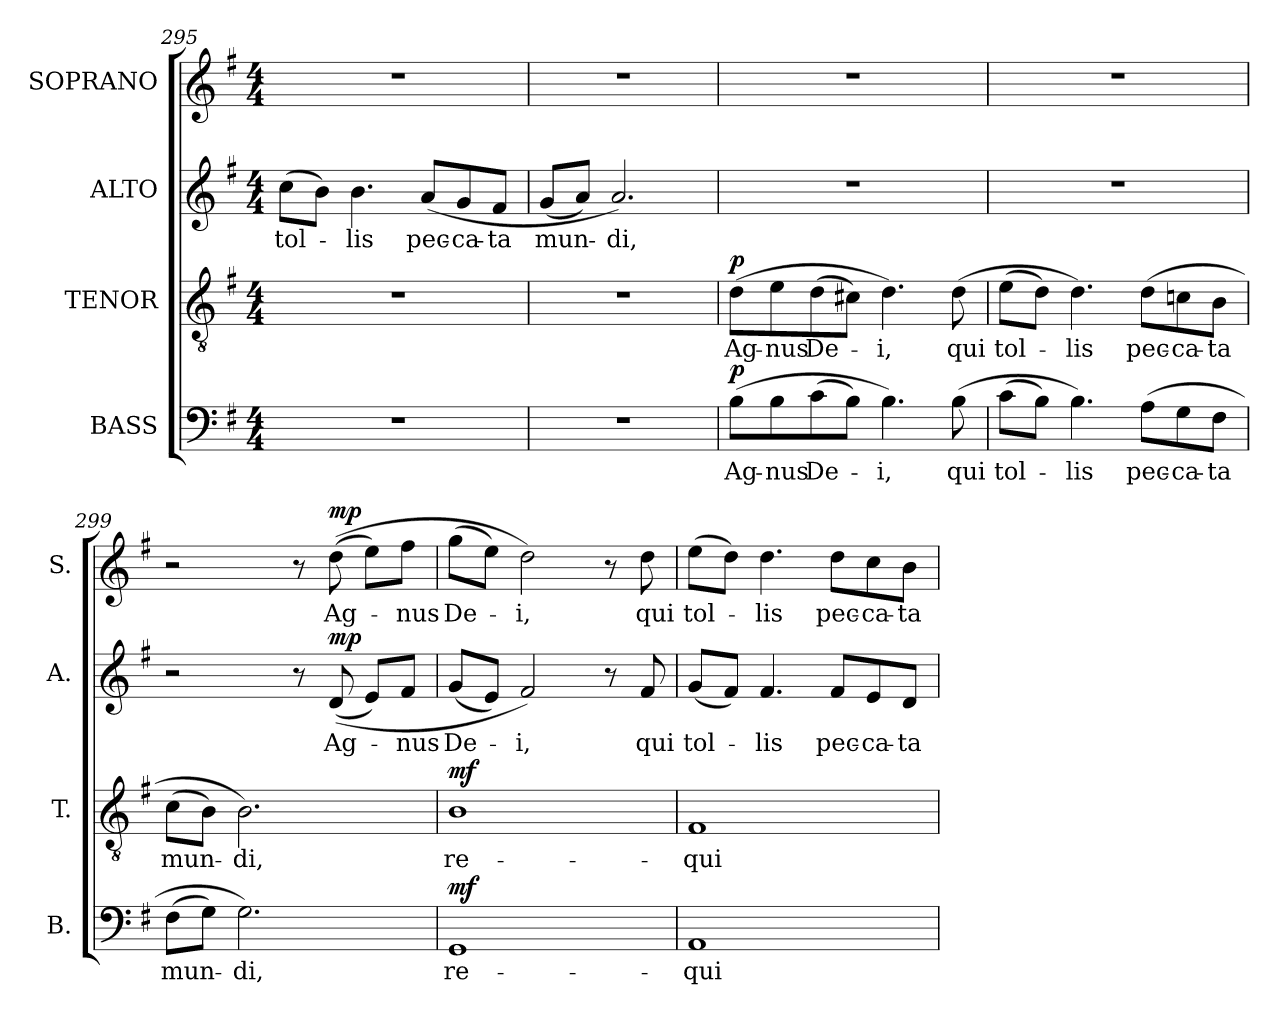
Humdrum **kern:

**kern	**text	**dynam	**kern	**text	**dynam	**kern	**text	**dynam	**kern	**text	**dynam
*part4	*part4	*part4	*part3	*part3	*part3	*part2	*part2	*part2	*part1	*part1	*part1
*staff4	*staff4	*staff4	*staff3	*staff3	*staff3	*staff2	*staff2	*staff2	*staff1	*staff1	*staff1
*I"BASS	*	*	*I"TENOR	*	*	*I"ALTO	*	*	*I"SOPRANO	*	*
*I'B.	*	*	*I'T.	*	*	*I'A.	*	*	*I'S.	*	*
*clefF4	*	*	*clefGv2	*	*	*clefG2	*	*	*clefG2	*	*
*	*	*	*ITrd7c12	*	*	*	*	*	*	*	*
*k[f#]	*	*	*k[f#]	*	*	*k[f#]	*	*	*k[f#]	*	*
*G:	*	*	*G:	*	*	*G:	*	*	*G:	*	*
*M4/4	*	*	*M4/4	*	*	*M4/4	*	*	*M4/4	*	*
=295	=295	=295	=295	=295	=295	=295	=295	=295	=295	=295	=295
!	!	!	!	!	!	!	!LO:LY:b:color=#000000	!	!	!	!
1r	.	.	1r	.	.	(8cci\L	tol-	.	1r	.	.
.	.	.	.	.	.	8bi\J)	.	.	.	.	.
!	!	!	!	!	!	!	!LO:LY:b:color=#000000	!	!	!	!
.	.	.	.	.	.	4.bi\	-lis	.	.	.	.
!	!	!	!	!	!	!	!LO:LY:b:color=#000000	!	!	!	!
.	.	.	.	.	.	(8ai/L	pec-	.	.	.	.
!	!	!	!	!	!	!	!LO:LY:b:color=#000000	!	!	!	!
.	.	.	.	.	.	8gi/	-ca-	.	.	.	.
!	!	!	!	!	!	!	!LO:LY:b:color=#000000	!	!	!	!
.	.	.	.	.	.	8f#i/J	-ta	.	.	.	.
=296	=296	=296	=296	=296	=296	=296	=296	=296	=296	=296	=296
!	!	!	!	!	!	!	!LO:LY:b:color=#000000	!	!	!	!
1r	.	.	1r	.	.	(8gi/L	mun-	.	1r	.	.
.	.	.	.	.	.	8ai/J)	.	.	.	.	.
!	!	!	!	!	!	!	!LO:LY:b:color=#000000	!	!	!	!
.	.	.	.	.	.	2.ai/)	-di,	.	.	.	.
!!LO:LB:g=z
=297	=297	=297	=297	=297	=297	=297	=297	=297	=297	=297	=297
!	!LO:LY:b:color=#000000	!	!	!	!	!	!	!	!	!	!
!	!	!	!	!LO:LY:b:color=#000000	!	!	!	!	!	!	!
(8Bi\L	Ag-	p	(8Di\L	Ag-	p	1r	.	.	1r	.	.
!	!LO:LY:b:color=#000000	!	!	!	!	!	!	!	!	!	!
!	!	!	!	!LO:LY:b:color=#000000	!	!	!	!	!	!	!
8Bi\	-nus	.	8Ei\	-nus	.	.	.	.	.	.	.
!	!LO:LY:b:color=#000000	!	!	!	!	!	!	!	!	!	!
!	!	!	!	!LO:LY:b:color=#000000	!	!	!	!	!	!	!
(8ci\	De-	.	(8Di\	De-	.	.	.	.	.	.	.
8Bi\J)	.	.	8C#Xi\J)	.	.	.	.	.	.	.	.
!	!LO:LY:b:color=#000000	!	!	!	!	!	!	!	!	!	!
!	!	!	!	!LO:LY:b:color=#000000	!	!	!	!	!	!	!
4.Bi\)	-i,	.	4.Di\)	-i,	.	.	.	.	.	.	.
!	!LO:LY:b:color=#000000	!	!	!	!	!	!	!	!	!	!
!	!	!	!	!LO:LY:b:color=#000000	!	!	!	!	!	!	!
(8Bi\	qui	.	(8Di\	qui	.	.	.	.	.	.	.
=298	=298	=298	=298	=298	=298	=298	=298	=298	=298	=298	=298
!	!LO:LY:b:color=#000000	!	!	!	!	!	!	!	!	!	!
!	!	!	!	!LO:LY:b:color=#000000	!	!	!	!	!	!	!
(8ci\L	tol-	.	(8Ei\L	tol-	.	1r	.	.	1r	.	.
8Bi\J)	.	.	8Di\J)	.	.	.	.	.	.	.	.
!	!LO:LY:b:color=#000000	!	!	!	!	!	!	!	!	!	!
!	!	!	!	!LO:LY:b:color=#000000	!	!	!	!	!	!	!
4.Bi\)	-lis	.	4.Di\)	-lis	.	.	.	.	.	.	.
!	!LO:LY:b:color=#000000	!	!	!	!	!	!	!	!	!	!
!	!	!	!	!LO:LY:b:color=#000000	!	!	!	!	!	!	!
(8Ai\L	pec-	.	(8Di\L	pec-	.	.	.	.	.	.	.
!	!LO:LY:b:color=#000000	!	!	!	!	!	!	!	!	!	!
!	!	!	!	!LO:LY:b:color=#000000	!	!	!	!	!	!	!
8Gi\	-ca-	.	8Cni\	-ca-	.	.	.	.	.	.	.
!	!LO:LY:b:color=#000000	!	!	!	!	!	!	!	!	!	!
!	!	!	!	!LO:LY:b:color=#000000	!	!	!	!	!	!	!
8F#i\J	-ta	.	8BBi\J	-ta	.	.	.	.	.	.	.
=299	=299	=299	=299	=299	=299	=299	=299	=299	=299	=299	=299
!	!LO:LY:b:color=#000000	!	!	!	!	!	!	!	!	!	!
!	!	!	!	!LO:LY:b:color=#000000	!	!	!	!	!	!	!
(8F#i\L	mun-	.	(8Ci\L	mun-	.	2r	.	.	2r	.	.
8Gi\J)	.	.	8BBi\J)	.	.	.	.	.	.	.	.
!	!LO:LY:b:color=#000000	!	!	!	!	!	!	!	!	!	!
!	!	!	!	!LO:LY:b:color=#000000	!	!	!	!	!	!	!
2.Gi\)	-di,	.	2.BBi\)	-di,	.	.	.	.	.	.	.
.	.	.	.	.	.	8r	.	.	8r	.	.
!	!	!	!	!	!	!	!LO:LY:b:color=#000000	!	!	!	!
!	!	!	!	!	!	!	!	!	!	!LO:LY:b:color=#000000	!
.	.	.	.	.	.	((8di/	Ag-	mp	((8ddi\	Ag-	mp
.	.	.	.	.	.	8ei/L)	.	.	8eei\L)	.	.
!	!	!	!	!	!	!	!LO:LY:b:color=#000000	!	!	!	!
!	!	!	!	!	!	!	!	!	!	!LO:LY:b:color=#000000	!
.	.	.	.	.	.	8f#i/J	-nus	.	8ff#i\J	-nus	.
=300	=300	=300	=300	=300	=300	=300	=300	=300	=300	=300	=300
!	!LO:LY:b:color=#000000	!	!	!	!	!	!	!	!	!	!
!	!	!	!	!LO:LY:b:color=#000000	!	!	!	!	!	!	!
!	!	!	!	!	!	!	!LO:LY:b:color=#000000	!	!	!	!
!	!	!	!	!	!	!	!	!	!	!LO:LY:b:color=#000000	!
1GGi	re-	mf	1BBi	re-	mf	(8gi/L	De-	.	(8ggi\L	De-	.
.	.	.	.	.	.	8ei/J)	.	.	8eei\J)	.	.
!	!	!	!	!	!	!	!LO:LY:b:color=#000000	!	!	!	!
!	!	!	!	!	!	!	!	!	!	!LO:LY:b:color=#000000	!
.	.	.	.	.	.	2f#i/)	-i,	.	2ddi\)	-i,	.
.	.	.	.	.	.	8r	.	.	8r	.	.
!	!	!	!	!	!	!	!LO:LY:b:color=#000000	!	!	!	!
!	!	!	!	!	!	!	!	!	!	!LO:LY:b:color=#000000	!
.	.	.	.	.	.	8f#i/	qui	.	8ddi\	qui	.
=301	=301	=301	=301	=301	=301	=301	=301	=301	=301	=301	=301
!	!LO:LY:b:color=#000000	!	!	!	!	!	!	!	!	!	!
!	!	!	!	!LO:LY:b:color=#000000	!	!	!	!	!	!	!
!	!	!	!	!	!	!	!LO:LY:b:color=#000000	!	!	!	!
!	!	!	!	!	!	!	!	!	!	!LO:LY:b:color=#000000	!
1AAi	-qui-	.	1FF#i	-qui-	.	(8gi/L	tol-	.	(8eei\L	tol-	.
.	.	.	.	.	.	8f#i/J)	.	.	8ddi\J)	.	.
!	!	!	!	!	!	!	!LO:LY:b:color=#000000	!	!	!	!
!	!	!	!	!	!	!	!	!	!	!LO:LY:b:color=#000000	!
.	.	.	.	.	.	4.f#i/	-lis	.	4.ddi\	-lis	.
!	!	!	!	!	!	!	!LO:LY:b:color=#000000	!	!	!	!
!	!	!	!	!	!	!	!	!	!	!LO:LY:b:color=#000000	!
.	.	.	.	.	.	8f#i/L	pec-	.	8ddi\L	pec-	.
!	!	!	!	!	!	!	!LO:LY:b:color=#000000	!	!	!	!
!	!	!	!	!	!	!	!	!	!	!LO:LY:b:color=#000000	!
.	.	.	.	.	.	8ei/	-ca-	.	8cci\	-ca-	.
!	!	!	!	!	!	!	!LO:LY:b:color=#000000	!	!	!	!
!	!	!	!	!	!	!	!	!	!	!LO:LY:b:color=#000000	!
.	.	.	.	.	.	8di/J	-ta	.	8bi\J	-ta	.
=	=	=	=	=	=	=	=	=	=	=	=
*-	*-	*-	*-	*-	*-	*-	*-	*-	*-	*-	*-
